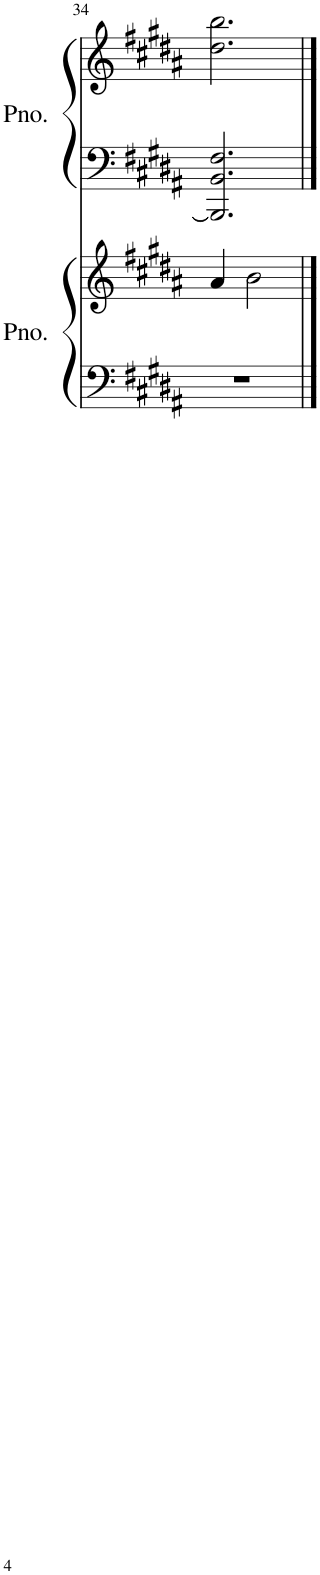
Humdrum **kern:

**kern	**kern	**kern	**kern
*part2	*part2	*part1	*part1
*staff4	*staff3	*staff2	*staff1
*I"Piano	*	*I"Piano	*
*I'Pno.	*	*I'Pno.	*
!!LO:PB:g=z
*clefF4	*clefG2	*clefF4	*clefG2
*k[f#c#g#d#a#]	*k[f#c#g#d#a#]	*k[f#c#g#d#a#]	*k[f#c#g#d#a#]
*M6/8	*M6/8	*M6/8	*M6/8
=34	=34	=34	=34
2.r	4a#/	2.BBB/] 2.BB/ 2.F#/	2.dd#\ 2.bb\
.	2b\	.	.
==	==	==	==
*-	*-	*-	*-
